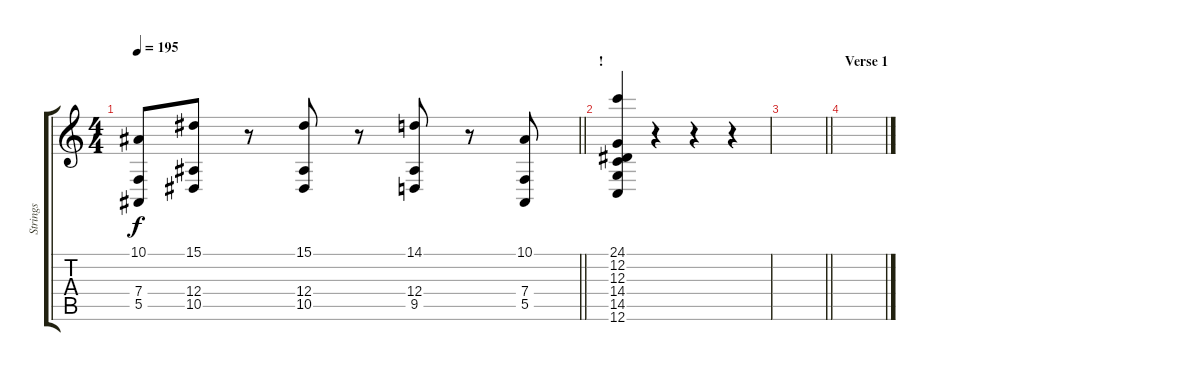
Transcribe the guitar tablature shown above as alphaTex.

\track ("Strings" "Strings") {instrument stringensemble1}
\staff {score tabs}
\tuning (C4 G3 Eb3 Bb2 F2 C2) {hide}
\ts (4 4)
\tempo 195
\clef g2
\barLineRight lightlight
\ks c
(10.1 7.4 5.5).8{dy f} (15.1 12.4 10.5).8 r.8 (15.1 12.4 10.5).8 r.8 (14.1 12.4 9.5).8 r.8 (10.1 7.4 5.5).8 |
\section ("" "!")
(24.1 12.2 12.3 14.4 14.5 12.6).4 r.4 r.4 r.4 |
\barLineRight lightlight
|
\section ("" "Verse 1")
